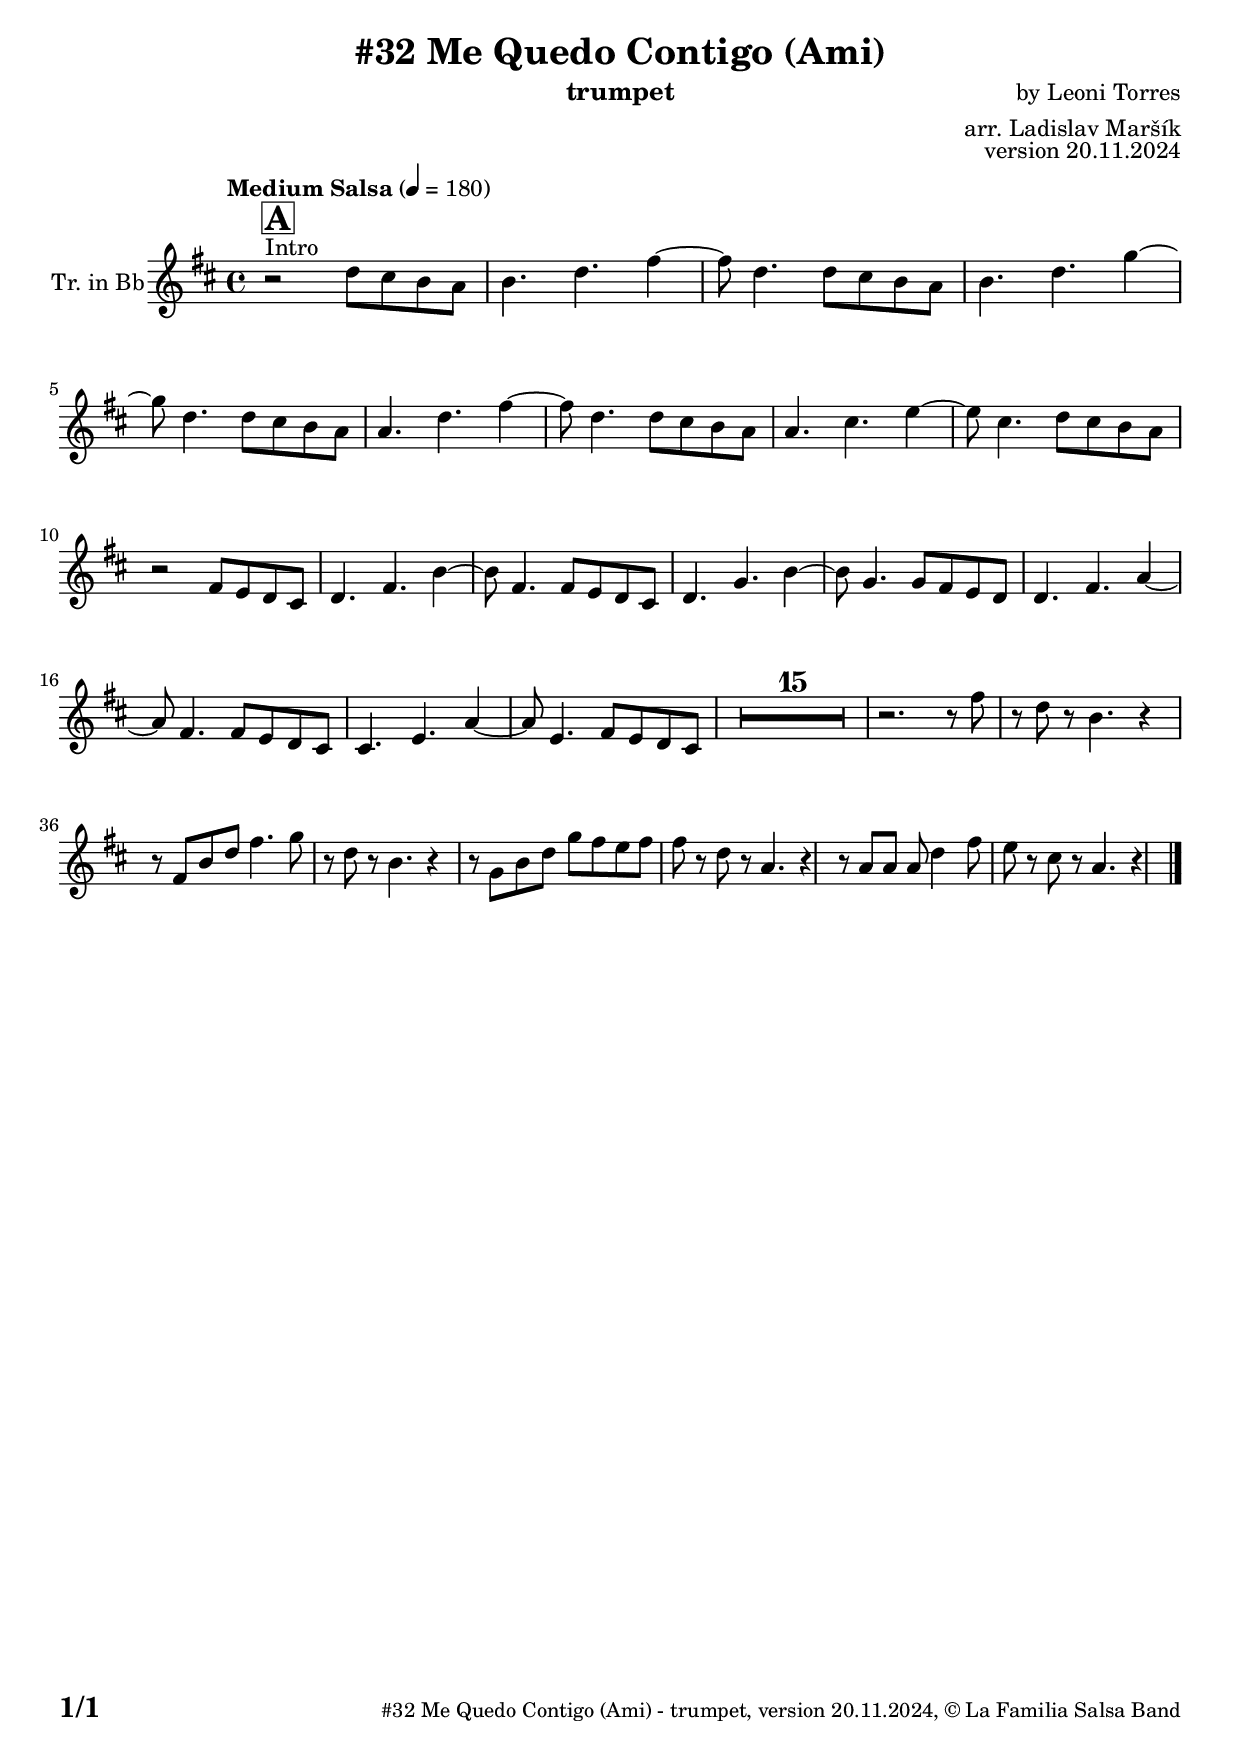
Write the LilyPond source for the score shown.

\version "2.24.2"

% Sheet revision 2022_09

\header {
  title = "#32 Me Quedo Contigo (Ami)"
  instrument = "trumpet"
  composer = "by Leoni Torres"
  arranger = "arr. Ladislav Maršík"
  opus = "version 20.11.2024"
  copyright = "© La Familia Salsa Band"
}

inst =
#(define-music-function
  (string)
  (string?)
  #{ <>^\markup \abs-fontsize #16 \bold \box #string #})

makePercent = #(define-music-function (note) (ly:music?)
                 (make-music 'PercentEvent 'length (ly:music-length note)))

#(define (test-stencil grob text)
   (let* ((orig (ly:grob-original grob))
          (siblings (ly:spanner-broken-into orig)) ; have we been split?
          (refp (ly:grob-system grob))
          (left-bound (ly:spanner-bound grob LEFT))
          (right-bound (ly:spanner-bound grob RIGHT))
          (elts-L (ly:grob-array->list (ly:grob-object left-bound 'elements)))
          (elts-R (ly:grob-array->list (ly:grob-object right-bound 'elements)))
          (break-alignment-L
           (filter
            (lambda (elt) (grob::has-interface elt 'break-alignment-interface))
            elts-L))
          (break-alignment-R
           (filter
            (lambda (elt) (grob::has-interface elt 'break-alignment-interface))
            elts-R))
          (break-alignment-L-ext (ly:grob-extent (car break-alignment-L) refp X))
          (break-alignment-R-ext (ly:grob-extent (car break-alignment-R) refp X))
          (num
           (markup text))
          (num
           (if (or (null? siblings)
                   (eq? grob (car siblings)))
               num
               (make-parenthesize-markup num)))
          (num (grob-interpret-markup grob num))
          (num-stil-ext-X (ly:stencil-extent num X))
          (num-stil-ext-Y (ly:stencil-extent num Y))
          (num (ly:stencil-aligned-to num X CENTER))
          (num
           (ly:stencil-translate-axis
            num
            (+ (interval-length break-alignment-L-ext)
               (* 0.5
                  (- (car break-alignment-R-ext)
                     (cdr break-alignment-L-ext))))
            X))
          (bracket-L
           (markup
            #:path
            0.1 ; line-thickness
            `((moveto 0.5 ,(* 0.5 (interval-length num-stil-ext-Y)))
              (lineto ,(* 0.5
                          (- (car break-alignment-R-ext)
                             (cdr break-alignment-L-ext)
                             (interval-length num-stil-ext-X)))
                      ,(* 0.5 (interval-length num-stil-ext-Y)))
              (closepath)
              (rlineto 0.0
                       ,(if (or (null? siblings) (eq? grob (car siblings)))
                            -1.0 0.0)))))
          (bracket-R
           (markup
            #:path
            0.1
            `((moveto ,(* 0.5
                          (- (car break-alignment-R-ext)
                             (cdr break-alignment-L-ext)
                             (interval-length num-stil-ext-X)))
                      ,(* 0.5 (interval-length num-stil-ext-Y)))
              (lineto 0.5
                      ,(* 0.5 (interval-length num-stil-ext-Y)))
              (closepath)
              (rlineto 0.0
                       ,(if (or (null? siblings) (eq? grob (last siblings)))
                            -1.0 0.0)))))
          (bracket-L (grob-interpret-markup grob bracket-L))
          (bracket-R (grob-interpret-markup grob bracket-R))
          (num (ly:stencil-combine-at-edge num X LEFT bracket-L 0.4))
          (num (ly:stencil-combine-at-edge num X RIGHT bracket-R 0.4)))
     num))

#(define-public (Measure_attached_spanner_engraver context)
   (let ((span '())
         (finished '())
         (event-start '())
         (event-stop '()))
     (make-engraver
      (listeners ((measure-counter-event engraver event)
                  (if (= START (ly:event-property event 'span-direction))
                      (set! event-start event)
                      (set! event-stop event))))
      ((process-music trans)
       (if (ly:stream-event? event-stop)
           (if (null? span)
               (ly:warning "You're trying to end a measure-attached spanner but you haven't started one.")
               (begin (set! finished span)
                 (ly:engraver-announce-end-grob trans finished event-start)
                 (set! span '())
                 (set! event-stop '()))))
       (if (ly:stream-event? event-start)
           (begin (set! span (ly:engraver-make-grob trans 'MeasureCounter event-start))
             (set! event-start '()))))
      ((stop-translation-timestep trans)
       (if (and (ly:spanner? span)
                (null? (ly:spanner-bound span LEFT))
                (moment<=? (ly:context-property context 'measurePosition) ZERO-MOMENT))
           (ly:spanner-set-bound! span LEFT
                                  (ly:context-property context 'currentCommandColumn)))
       (if (and (ly:spanner? finished)
                (moment<=? (ly:context-property context 'measurePosition) ZERO-MOMENT))
           (begin
            (if (null? (ly:spanner-bound finished RIGHT))
                (ly:spanner-set-bound! finished RIGHT
                                       (ly:context-property context 'currentCommandColumn)))
            (set! finished '())
            (set! event-start '())
            (set! event-stop '()))))
      ((finalize trans)
       (if (ly:spanner? finished)
           (begin
            (if (null? (ly:spanner-bound finished RIGHT))
                (set! (ly:spanner-bound finished RIGHT)
                      (ly:context-property context 'currentCommandColumn)))
            (set! finished '())))
       (if (ly:spanner? span)
           (begin
            (ly:warning "I think there's a dangling measure-attached spanner :-(")
            (ly:grob-suicide! span)
            (set! span '())))))))

\layout {
  \context {
    \Staff
    \consists #Measure_attached_spanner_engraver
    \override MeasureCounter.font-encoding = #'latin1
    \override MeasureCounter.font-size = 0
    \override MeasureCounter.outside-staff-padding = 2
    \override MeasureCounter.outside-staff-horizontal-padding = #0
  }
}

repeatBracket = #(define-music-function
                  (parser location N note)
                  (number? ly:music?)
                  #{
                    \override Staff.MeasureCounter.stencil =
                    #(lambda (grob) (test-stencil grob #{ #(string-append(number->string N) "x") #} ))
                    \startMeasureCount
                    \repeat volta #N { $note }
                    \stopMeasureCount
                  #}
                  )

Trumpet = \new Voice
\transpose c d
\transpose c d % We play in Ami
\relative c'' {
  \set Staff.instrumentName = \markup {
    \center-align { "Tr. in Bb" }
  }
  \set Staff.midiInstrument = "trumpet"
  \set Staff.midiMaximumVolume = #1.0

  \key g \minor
  \time 4/4
  \tempo "Medium Salsa" 4 = 180
  
  s1*0 ^\markup { "Intro" }
     \inst "A"
     
           r2 bes8 a g f | 
      g4. bes d4~ |
      d8 bes4. bes8 a g f | 
      g4. bes es4~ |
      es8 bes4. bes8 a g f | 
      f4. bes d4~ |
      d8 bes4. bes8 a g f | 
      f4. a c4~ |
      c8 a4. bes8 a g f |  \break
      
      r2 d8 c bes a | 
      bes4. d g4~ |
      g8 d4. d8 c bes a | 
      bes4. es g4~ |
      g8 es4. es8 d c bes | 
      bes4. d f4~ |
      f8 d4. d8 c bes a | 
      a4. c f4~ |
      f8 c4. d8 c bes a | 
     
     R1*15 
     r2. r8 
     
     d'8 r  bes r  g4. r4 |
     r8 d g bes d4. |
     es8 r bes r g4. r4 |
     r8 es g bes es d c d |
     d8 r bes  r f4. r4 |
     r8 f8 f f bes4 d8 c |
     r a r f4. r4 |
  
  \label #'lastPage
  \bar "|."
}

\score {
  \compressMMRests \new Staff \with {
    \consists "Volta_engraver"
  }
  {
    \Trumpet
  }
  \layout {
    \context {
      \Score
      \remove "Volta_engraver"
    }
  }
}


\paper {
  system-system-spacing =
  #'((basic-distance . 14)
     (minimum-distance . 10)
     (padding . 1)
     (stretchability . 60))
  between-system-padding = #2
  bottom-margin = 5\mm

  print-first-page-number = ##t
  oddHeaderMarkup = \markup \fill-line { " " }
  evenHeaderMarkup = \markup \fill-line { " " }
  oddFooterMarkup = \markup {
    \fill-line {
      \bold \fontsize #2
      \concat { \fromproperty #'page:page-number-string "/" \page-ref #'lastPage "0" "?" }

      \fontsize #-1
      \concat { \fromproperty #'header:title " - " \fromproperty #'header:instrument ", " \fromproperty #'header:opus ", " \fromproperty #'header:copyright }
    }
  }
  evenFooterMarkup = \markup {
    \fill-line {
      \fontsize #-1
      \concat { \fromproperty #'header:title " - " \fromproperty #'header:instrument ", " \fromproperty #'header:opus ", " \fromproperty #'header:copyright }

      \bold \fontsize #2
      \concat { \fromproperty #'page:page-number-string "/" \page-ref #'lastPage "0" "?" }
    }
  }
}